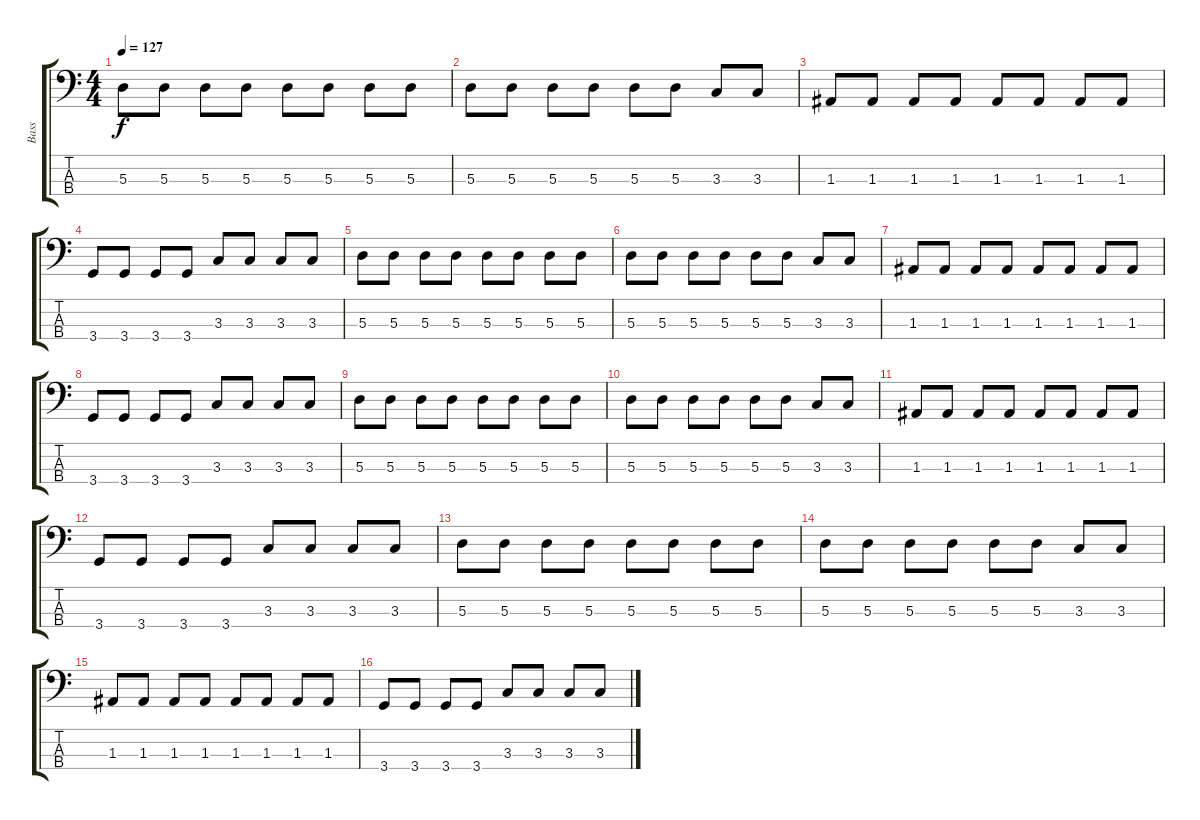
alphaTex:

\track ("Bass" "Bass") {instrument electricbassfinger}
\staff {score tabs}
\tuning (G2 D2 A1 E1) {hide}
\ts (4 4)
\tempo 127
\clef f4
\ks c
5.3.8{dy f} 5.3.8 5.3.8 5.3.8 5.3.8 5.3.8 5.3.8 5.3.8 |
5.3.8 5.3.8 5.3.8 5.3.8 5.3.8 5.3.8 3.3.8 3.3.8 |
1.3.8 1.3.8 1.3.8 1.3.8 1.3.8 1.3.8 1.3.8 1.3.8 |
3.4.8 3.4.8 3.4.8 3.4.8 3.3.8 3.3.8 3.3.8 3.3.8 |
5.3.8 5.3.8 5.3.8 5.3.8 5.3.8 5.3.8 5.3.8 5.3.8 |
5.3.8 5.3.8 5.3.8 5.3.8 5.3.8 5.3.8 3.3.8 3.3.8 |
1.3.8 1.3.8 1.3.8 1.3.8 1.3.8 1.3.8 1.3.8 1.3.8 |
3.4.8 3.4.8 3.4.8 3.4.8 3.3.8 3.3.8 3.3.8 3.3.8 |
5.3.8 5.3.8 5.3.8 5.3.8 5.3.8 5.3.8 5.3.8 5.3.8 |
5.3.8 5.3.8 5.3.8 5.3.8 5.3.8 5.3.8 3.3.8 3.3.8 |
1.3.8 1.3.8 1.3.8 1.3.8 1.3.8 1.3.8 1.3.8 1.3.8 |
3.4.8 3.4.8 3.4.8 3.4.8 3.3.8 3.3.8 3.3.8 3.3.8 |
5.3.8 5.3.8 5.3.8 5.3.8 5.3.8 5.3.8 5.3.8 5.3.8 |
5.3.8 5.3.8 5.3.8 5.3.8 5.3.8 5.3.8 3.3.8 3.3.8 |
1.3.8 1.3.8 1.3.8 1.3.8 1.3.8 1.3.8 1.3.8 1.3.8 |
3.4.8 3.4.8 3.4.8 3.4.8 3.3.8 3.3.8 3.3.8 3.3.8
